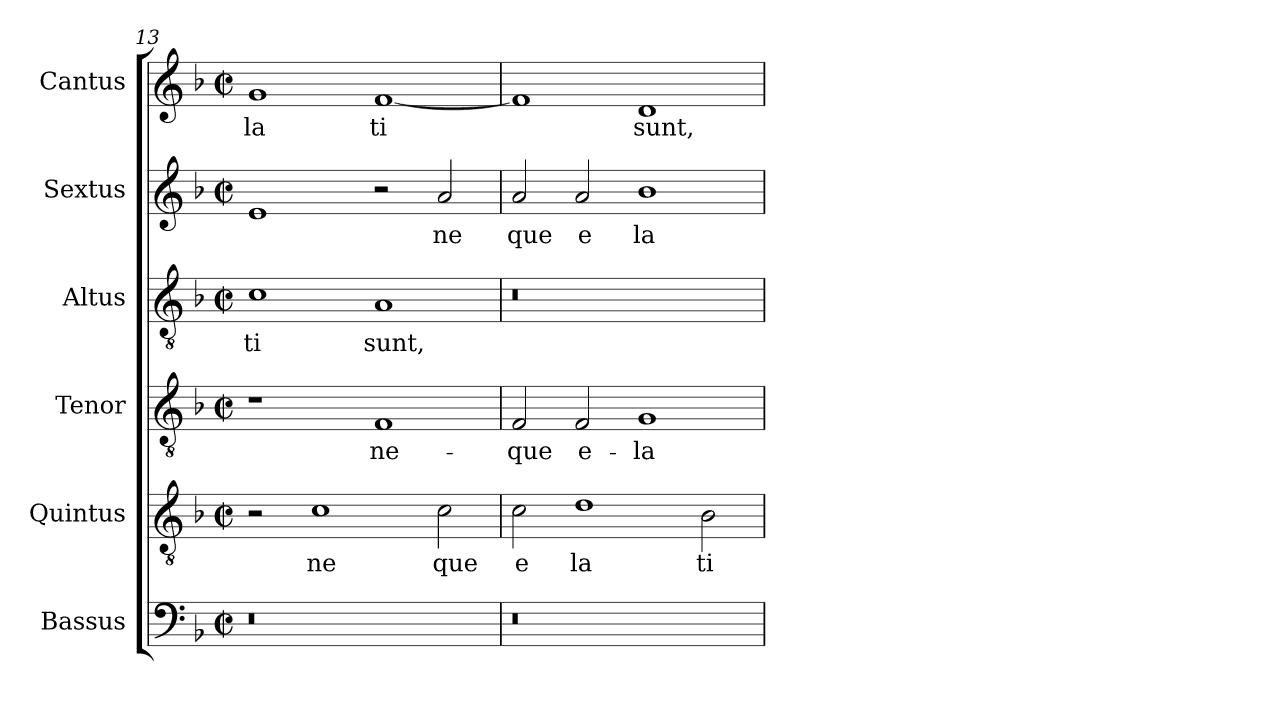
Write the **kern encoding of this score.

**kern	**kern	**text	**kern	**text	**kern	**text	**kern	**text	**kern	**text
*part6	*part5	*part5	*part4	*part4	*part3	*part3	*part2	*part2	*part1	*part1
*staff6	*staff5	*staff5	*staff4	*staff4	*staff3	*staff3	*staff2	*staff2	*staff1	*staff1
*I"Bassus	*I"Quintus	*	*I"Tenor	*	*I"Altus	*	*I"Sextus	*	*I"Cantus	*
*clefF4	*clefGv2	*	*clefGv2	*	*clefGv2	*	*clefG2	*	*clefG2	*
*k[b-]	*k[b-]	*	*k[b-]	*	*k[b-]	*	*k[b-]	*	*k[b-]	*
*F:	*F:	*	*F:	*	*F:	*	*F:	*	*F:	*
*M2/2	*M2/2	*	*M2/2	*	*M2/2	*	*M2/2	*	*M2/2	*
*met(c|)	*met(c|)	*	*met(c|)	*	*met(c|)	*	*met(c|)	*	*met(c|)	*
=13	=13	=13	=13	=13	=13	=13	=13	=13	=13	=13
!	!	!	!	!	!	!LO:LY:b:cj	!	!	!	!LO:LY:b:cj
0r	2r	.	1r	.	1c	-ti	1e	.	1g	la
!	!	!LO:LY:b:cj	!	!	!	!	!	!	!	!
.	1c	ne	.	.	.	.	.	.	.	.
!	!	!	!	!LO:LY:b:cj	!	!LO:LY:b:cj	!	!	!	!LO:LY:b:cj
.	.	.	1F	ne-	1A	sunt,	2r	.	[<1f	ti
!	!	!LO:LY:b:cj	!	!	!	!	!	!LO:LY:b:cj	!	!
.	2c\	que	.	.	.	.	2a/	ne	.	.
=14	=14	=14	=14	=14	=14	=14	=14	=14	=14	=14
!	!	!LO:LY:b:cj	!	!LO:LY:b:cj	!	!	!	!LO:LY:b:cj	!	!
0r	2c\	e	2F/	-que	0r	.	2a/	que	1f]	.
!	!	!LO:LY:b:cj	!	!LO:LY:b:cj	!	!	!	!LO:LY:b:cj	!	!
.	1d	la	2F/	e-	.	.	2a/	e	.	.
!	!	!	!	!LO:LY:b:cj	!	!	!	!LO:LY:b:cj	!	!LO:LY:b:cj
.	.	.	1G	-la-	.	.	1b-	la	1d	sunt,
!	!	!LO:LY:b:cj	!	!	!	!	!	!	!	!
.	2B-\	ti	.	.	.	.	.	.	.	.
=	=	=	=	=	=	=	=	=	=	=
*-	*-	*-	*-	*-	*-	*-	*-	*-	*-	*-
